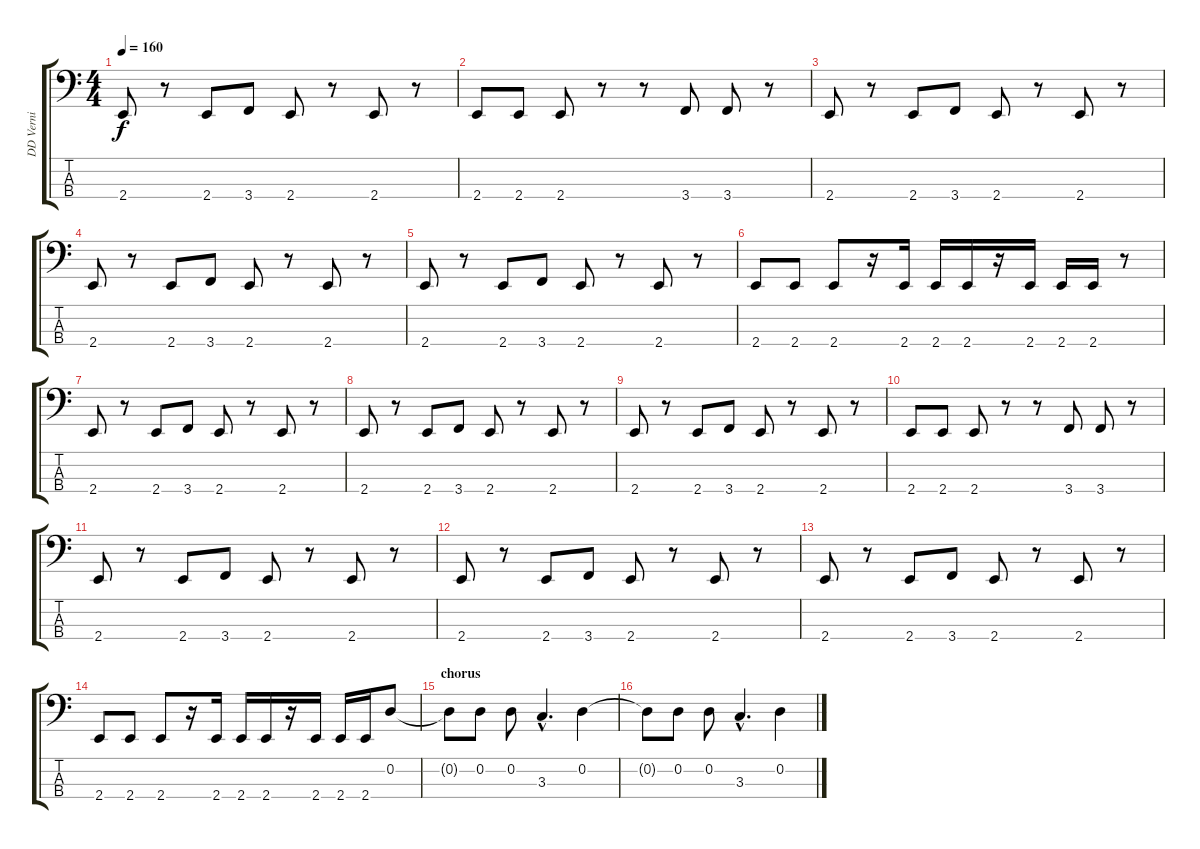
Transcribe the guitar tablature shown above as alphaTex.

\track ("DD Verni" "DD Verni") {instrument electricbassfinger}
\staff {score tabs}
\tuning (G2 D2 A1 D1) {hide}
\ts (4 4)
\tempo 160
\clef f4
\ks c
2.4.8{dy f} r.8 2.4.8 3.4.8 2.4.8 r.8 2.4.8 r.8 |
2.4.8 2.4.8 2.4.8 r.8 r.8 3.4.8 3.4.8 r.8 |
2.4.8 r.8 2.4.8 3.4.8 2.4.8 r.8 2.4.8 r.8 |
2.4.8 r.8 2.4.8 3.4.8 2.4.8 r.8 2.4.8 r.8 |
2.4.8 r.8 2.4.8 3.4.8 2.4.8 r.8 2.4.8 r.8 |
2.4.8 2.4.8 2.4.8 r.16 2.4.16 2.4.16 2.4.16 r.16 2.4.16 2.4.16 2.4.16 r.8 |
2.4.8 r.8 2.4.8 3.4.8 2.4.8 r.8 2.4.8 r.8 |
2.4.8 r.8 2.4.8 3.4.8 2.4.8 r.8 2.4.8 r.8 |
2.4.8 r.8 2.4.8 3.4.8 2.4.8 r.8 2.4.8 r.8 |
2.4.8 2.4.8 2.4.8 r.8 r.8 3.4.8 3.4.8 r.8 |
2.4.8 r.8 2.4.8 3.4.8 2.4.8 r.8 2.4.8 r.8 |
2.4.8 r.8 2.4.8 3.4.8 2.4.8 r.8 2.4.8 r.8 |
2.4.8 r.8 2.4.8 3.4.8 2.4.8 r.8 2.4.8 r.8 |
2.4.8 2.4.8 2.4.8 r.16 2.4.16 2.4.16 2.4.16 r.16 2.4.16 2.4.16 2.4.16 0.2.8 |
\section ("" "chorus")
0.2{t}.8 0.2.8 0.2.8 3.3{hac}.4{d} 0.2.4 |
0.2{t}.8 0.2.8 0.2.8 3.3{hac}.4{d} 0.2.4
